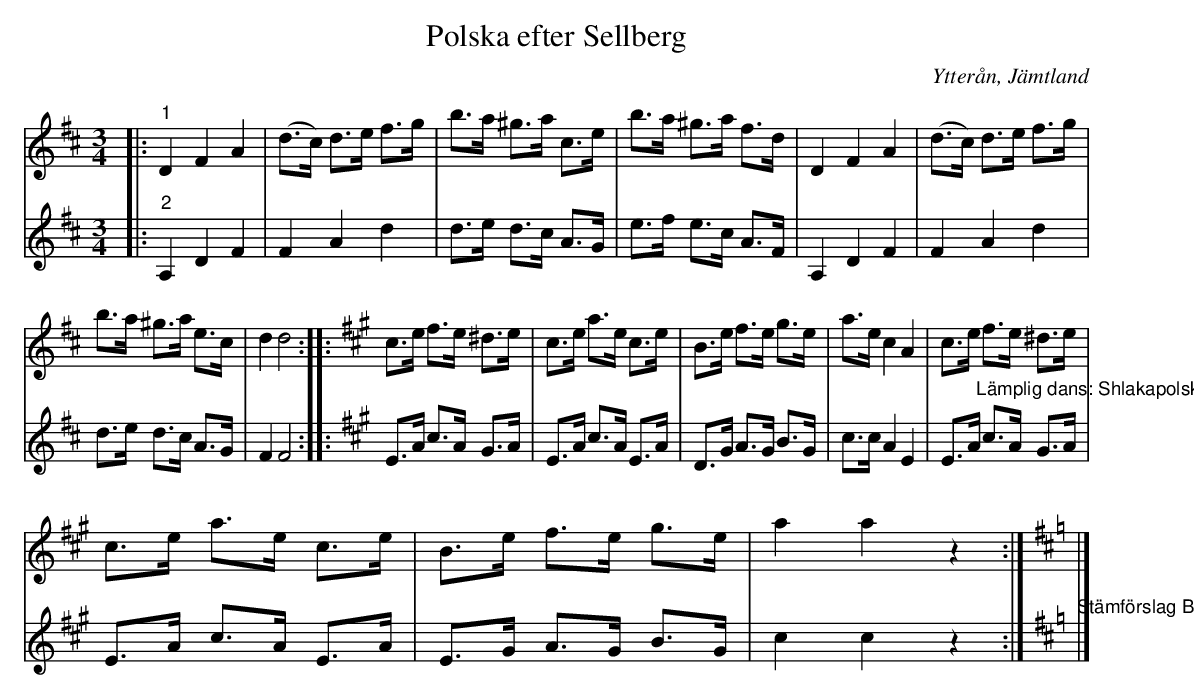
X:1
T:Polska efter Sellberg
O:Ytterån, Jämtland
L:1/8
M:3/4
K:D
V:1
|:"^1" D2 F2 A2 | (d>c) d>e f>g | b>a ^g>a c>e | b>a ^g>a f>d | D2 F2 A2 | (d>c) d>e f>g |
b>a ^g>a e>c | d2 d4 ::[K:A] c>e f>e ^d>e | c>e a>e c>e | B>e f>e g>e | a>e c2 A2 | c>e f>e ^d>e |
c>e a>e c>e | B>e f>e g>e | a2 a2 z2 :|[K:D] |]
V:2
|:"^2" A,2 D2 F2 | F2 A2 d2 | d>e d>c A>G | e>f e>c A>F | A,2 D2 F2 | F2 A2 d2 | d>e d>c A>G |
F2 F4 ::[K:A] E>A c>A G>A | E>A c>A E>A | D>G A>G B>G | c>c A2 E2 | E>A"^Lämplig dans: Shlakapolska efter Ernst Grip." c>A G>A | E>A c>A E>A | E>G A>G B>G |
c2 c2 z2 :|[K:D]"^Stämförslag B.O." |]
